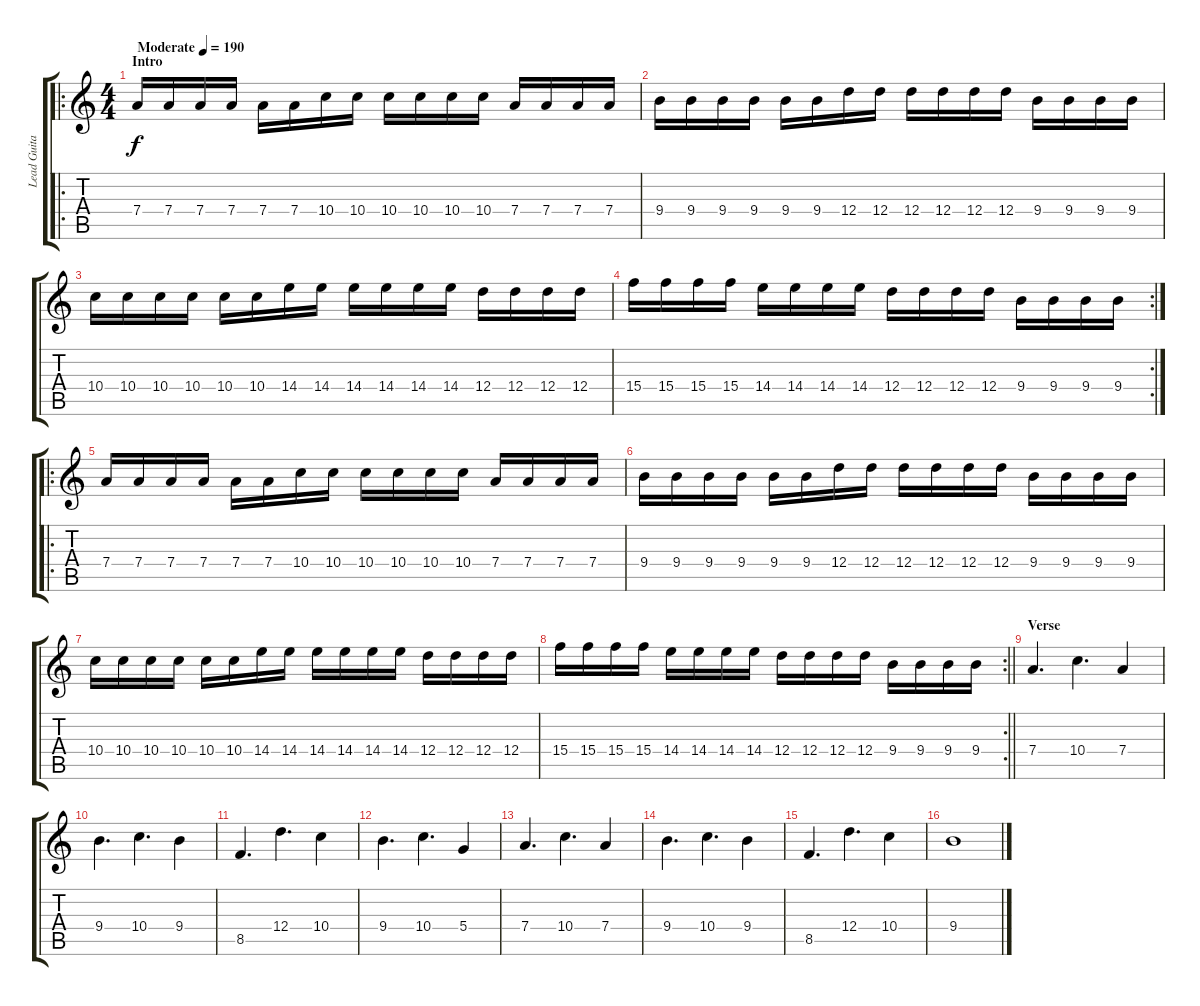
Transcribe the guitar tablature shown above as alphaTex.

\track ("Lead Guitar" "Lead Guita") {instrument distortionguitar}
\staff {score tabs}
\tuning (E4 B3 G3 D3 A2 E2) {hide}
\ro
\ts (4 4)
\section ("" "Intro")
\tempo (190 "Moderate")
\clef g2
\ks c
7.4.16{dy f instrument distortionguitar} 7.4.16 7.4.16 7.4.16 7.4.16 7.4.16 10.4.16 10.4.16 10.4.16 10.4.16 10.4.16 10.4.16 7.4.16 7.4.16 7.4.16 7.4.16 |
9.4.16 9.4.16 9.4.16 9.4.16 9.4.16 9.4.16 12.4.16 12.4.16 12.4.16 12.4.16 12.4.16 12.4.16 9.4.16 9.4.16 9.4.16 9.4.16 |
10.4.16 10.4.16 10.4.16 10.4.16 10.4.16 10.4.16 14.4.16 14.4.16 14.4.16 14.4.16 14.4.16 14.4.16 12.4.16 12.4.16 12.4.16 12.4.16 |
\rc 2
15.4.16 15.4.16 15.4.16 15.4.16 14.4.16 14.4.16 14.4.16 14.4.16 12.4.16 12.4.16 12.4.16 12.4.16 9.4.16 9.4.16 9.4.16 9.4.16 |
\ro
7.4.16 7.4.16 7.4.16 7.4.16 7.4.16 7.4.16 10.4.16 10.4.16 10.4.16 10.4.16 10.4.16 10.4.16 7.4.16 7.4.16 7.4.16 7.4.16 |
9.4.16 9.4.16 9.4.16 9.4.16 9.4.16 9.4.16 12.4.16 12.4.16 12.4.16 12.4.16 12.4.16 12.4.16 9.4.16 9.4.16 9.4.16 9.4.16 |
10.4.16 10.4.16 10.4.16 10.4.16 10.4.16 10.4.16 14.4.16 14.4.16 14.4.16 14.4.16 14.4.16 14.4.16 12.4.16 12.4.16 12.4.16 12.4.16 |
\rc 2
\barLineRight lightlight
15.4.16 15.4.16 15.4.16 15.4.16 14.4.16 14.4.16 14.4.16 14.4.16 12.4.16 12.4.16 12.4.16 12.4.16 9.4.16 9.4.16 9.4.16 9.4.16 |
\section ("" "Verse")
7.4.4{d} 10.4.4{d} 7.4.4 |
9.4.4{d} 10.4.4{d} 9.4.4 |
8.5.4{d} 12.4.4{d} 10.4.4 |
9.4.4{d} 10.4.4{d} 5.4.4 |
7.4.4{d} 10.4.4{d} 7.4.4 |
9.4.4{d} 10.4.4{d} 9.4.4 |
8.5.4{d} 12.4.4{d} 10.4.4 |
9.4.1
